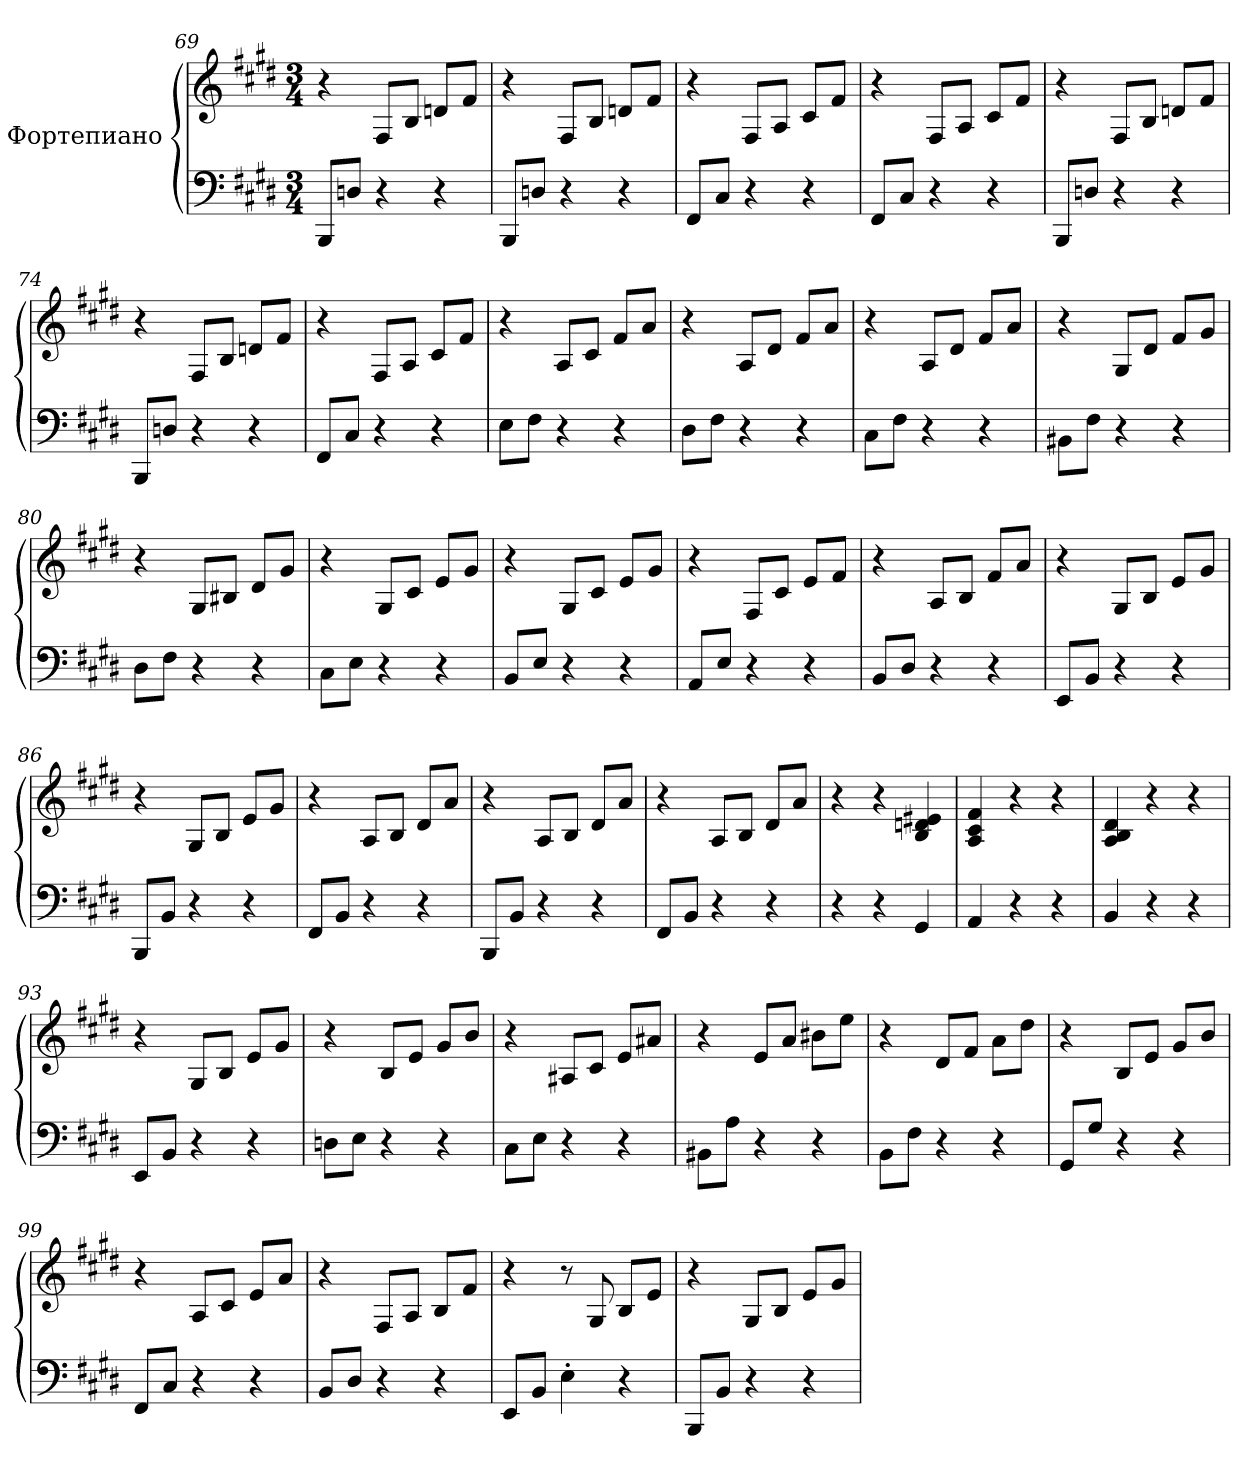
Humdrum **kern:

**kern	**kern
*part1	*part1
*staff2	*staff1
*I"Фортепиано	*
*clefF4	*clefG2
*k[f#c#g#d#]	*k[f#c#g#d#]
*M3/4	*M3/4
=69	=69
8BBB/L	4r
8Dn/J	.
4r	8F#/L
.	8B/J
4r	8dn/L
.	8f#/J
=70	=70
8BBB/L	4r
8Dn/J	.
4r	8F#/L
.	8B/J
4r	8dn/L
.	8f#/J
=71	=71
8FF#/L	4r
8C#/J	.
4r	8F#/L
.	8A/J
4r	8c#/L
.	8f#/J
=72	=72
8FF#/L	4r
8C#/J	.
4r	8F#/L
.	8A/J
4r	8c#/L
.	8f#/J
!!LO:LB:g=z
=73	=73
8BBB/L	4r
8Dn/J	.
4r	8F#/L
.	8B/J
4r	8dn/L
.	8f#/J
=74	=74
8BBB/L	4r
8Dn/J	.
4r	8F#/L
.	8B/J
4r	8dn/L
.	8f#/J
=75	=75
8FF#/L	4r
8C#/J	.
4r	8F#/L
.	8A/J
4r	8c#/L
.	8f#/J
=76	=76
8E\L	4r
8F#\J	.
4r	8A/L
.	8c#/J
4r	8f#/L
.	8a/J
=77	=77
8D#\L	4r
8F#\J	.
4r	8A/L
.	8d#/J
4r	8f#/L
.	8a/J
=78	=78
8C#\L	4r
8F#\J	.
4r	8A/L
.	8d#/J
4r	8f#/L
.	8a/J
!!LO:LB:g=z
=79	=79
8BB#X\L	4r
8F#\J	.
4r	8G#/L
.	8d#/J
4r	8f#/L
.	8g#/J
=80	=80
8D#\L	4r
8F#\J	.
4r	8G#/L
.	8B#X/J
4r	8d#/L
.	8g#/J
=81	=81
8C#\L	4r
8E\J	.
4r	8G#/L
.	8c#/J
4r	8e/L
.	8g#/J
=82	=82
8BB/L	4r
8E/J	.
4r	8G#/L
.	8c#/J
4r	8e/L
.	8g#/J
=83	=83
8AA/L	4r
8E/J	.
4r	8F#/L
.	8c#/J
4r	8e/L
.	8f#/J
=84	=84
8BB/L	4r
8D#/J	.
4r	8A/L
.	8B/J
4r	8f#/L
.	8a/J
!!LO:LB:g=z
=85	=85
8EE/L	4r
8BB/J	.
4r	8G#/L
.	8B/J
4r	8e/L
.	8g#/J
=86	=86
8BBB/L	4r
8BB/J	.
4r	8G#/L
.	8B/J
4r	8e/L
.	8g#/J
=87	=87
8FF#/L	4r
8BB/J	.
4r	8A/L
.	8B/J
4r	8d#/L
.	8a/J
=88	=88
8BBB/L	4r
8BB/J	.
4r	8A/L
.	8B/J
4r	8d#/L
.	8a/J
=89	=89
8FF#/L	4r
8BB/J	.
4r	8A/L
.	8B/J
4r	8d#/L
.	8a/J
=90	=90
4r	4r
4r	4r
4GG#/	4B/ 4dn/ 4e#X/
=91	=91
4AA/	4A/ 4c#/ 4f#/
4r	4r
4r	4r
!!LO:LB:g=z
=92	=92
4BB/	4A/ 4B/ 4d#/
4r	4r
4r	4r
=93	=93
8EE/L	4r
8BB/J	.
4r	8G#/L
.	8B/J
4r	8e/L
.	8g#/J
=94	=94
8Dn\L	4r
8E\J	.
4r	8B/L
.	8e/J
4r	8g#/L
.	8b/J
=95	=95
8C#\L	4r
8E\J	.
4r	8A#X/L
.	8c#/J
4r	8e/L
.	8a#X/J
=96	=96
8BB#X\L	4r
8A\J	.
4r	8e/L
.	8a/J
4r	8b#X\L
.	8ee\J
=97	=97
8BB\L	4r
8F#\J	.
4r	8d#/L
.	8f#/J
4r	8a\L
.	8dd#\J
=98	=98
8GG#/L	4r
8G#/J	.
4r	8B/L
.	8e/J
4r	8g#/L
.	8b/J
!!LO:LB:g=z
=99	=99
8FF#/L	4r
8C#/J	.
4r	8A/L
.	8c#/J
4r	8e/L
.	8a/J
=100	=100
8BB/L	4r
8D#/J	.
4r	8F#/L
.	8A/J
4r	8B/L
.	8f#/J
=101	=101
8EE/L	4r
8BB/J	.
4E'\	8r
.	8G#/
4r	8B/L
.	8e/J
=102	=102
8BBB/L	4r
8BB/J	.
4r	8G#/L
.	8B/J
4r	8e/L
.	8g#/J
=	=
*-	*-
